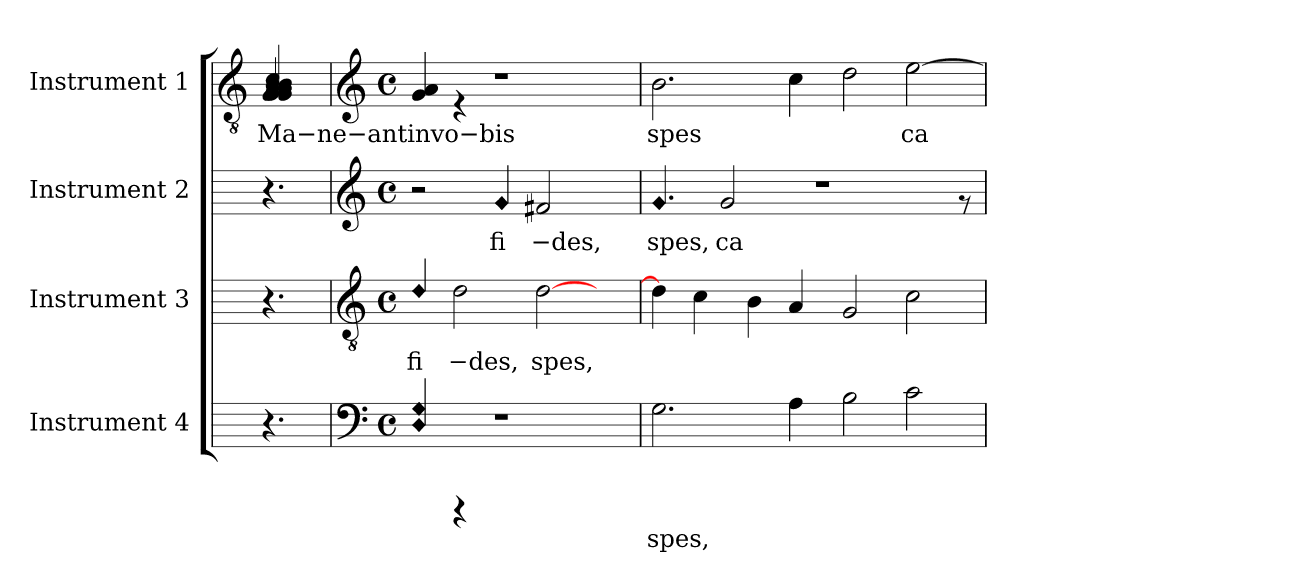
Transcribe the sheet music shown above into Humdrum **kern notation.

**kern	**text	**kern	**text	**kern	**text	**kern	**text
*part4	*part4	*part3	*part3	*part2	*part2	*part1	*part1
*staff4	*staff4	*staff3	*staff3	*staff2	*staff2	*staff1	*staff1
*I"Instrument 4	*	*I"Instrument 3	*	*I"Instrument 2	*	*I"Instrument 1	*
!!LO:PB:g=z
*stria5	*	*stria5	*	*stria5	*	*stria5	*
*	*	*	*	*	*	*clefGv2	*
*k[]	*	*k[]	*	*k[]	*	*k[]	*
*C:	*	*C:	*	*C:	*	*C:	*
=1	=1	=1	=1	=1	=1	=1	=1
*	*	*	*	*	*	*^	*
!	!	!	!	!	!	!	!	!LO:LY:b:cj
4.r	.	4.r	.	4.r	.	4.G/	(<4c/ 4B/ 4B/ 4A/ 4A/ 4G/ 4G/	Ma−ne−antinvo−bis
.	.	.	.	.	.	.	8ryy	.
*	*	*	*	*	*	*v	*v	*
!!LO:LB:g=z
=2	=2	=2	=2	=2	=2	=2	=2
*clefF4	*	*clefGv2	*	*clefG2	*	*clefG2	*
*M4/4	*	*M4/4	*	*M4/4	*	*M4/4	*
*met(c)	*	*met(c)	*	*met(c)	*	*met(c)	*
*	*	*	*	*	*	*^	*
!LO:N:n=1:head=diamond	!	!	!	!	!	!	!	!
!LO:N:n=2:head=diamond	!	!LO:N:head=diamond	!LO:LY:b:cj	!	!	!LO:N:n=1:head=diamond	!	!
!	!	!	!	!	!	!LO:N:n=2:head=diamond	!	!
*	*	*	*	*	*	*v	*v	*
4G/ 4D/	.	4d/	fi	2r	.	4g/ 4a/	.
!	!	!	!LO:LY:b:cj	!	!	!	!
4rBBBB	.	2d\	−des,	.	.	4rd	.
!	!	!	!	!LO:N:head=diamond	!LO:LY:b:cj	!	!
1r	.	.	.	4g/	fi	1r	.
!	!	!	!LO:LY:b:cj	!	!LO:LY:b:cj	!	!
.	.	[>2d\	spes,	2f#X/	−des,	.	.
.	.	4ryy	.	4ryy	.	.	.
=3	=3	=3	=3	=3	=3	=3	=3
!	!LO:LY:b:cj	!	!LO:LY:b:cj	!LO:N:head=diamond	!LO:LY:b:cj	!	!LO:LY:b:cj
2.G\	spes,	4d\]	.	4.g/	spes,	2.b\	spes
!	!	!	!LO:LY:b:cj	!	!	!	!
.	.	4c\	.	.	.	.	.
!	!	!	!	!	!LO:LY:b:cj	!	!
.	.	.	.	2g/	ca	.	.
!	!	!	!LO:LY:b:cj	!	!	!	!
.	.	4B\	.	.	.	.	.
!	!LO:LY:b:cj	!	!LO:LY:b:cj	!	!	!	!LO:LY:b:cj
4A\	.	4A/	.	.	.	4cc\	.
.	.	.	.	1r	.	.	.
!	!LO:LY:b:cj	!	!LO:LY:b:cj	!	!	!	!LO:LY:b:cj
2B\	.	2G/	.	.	.	2dd\	.
!	!LO:LY:b:cj	!	!LO:LY:b:cj	!	!	!	!LO:LY:b:cj
2c\	.	2c\	.	.	.	[>2ee\	ca
.	.	.	.	8rf	.	.	.
=	=	=	=	=	=	=	=
*-	*-	*-	*-	*-	*-	*-	*-
